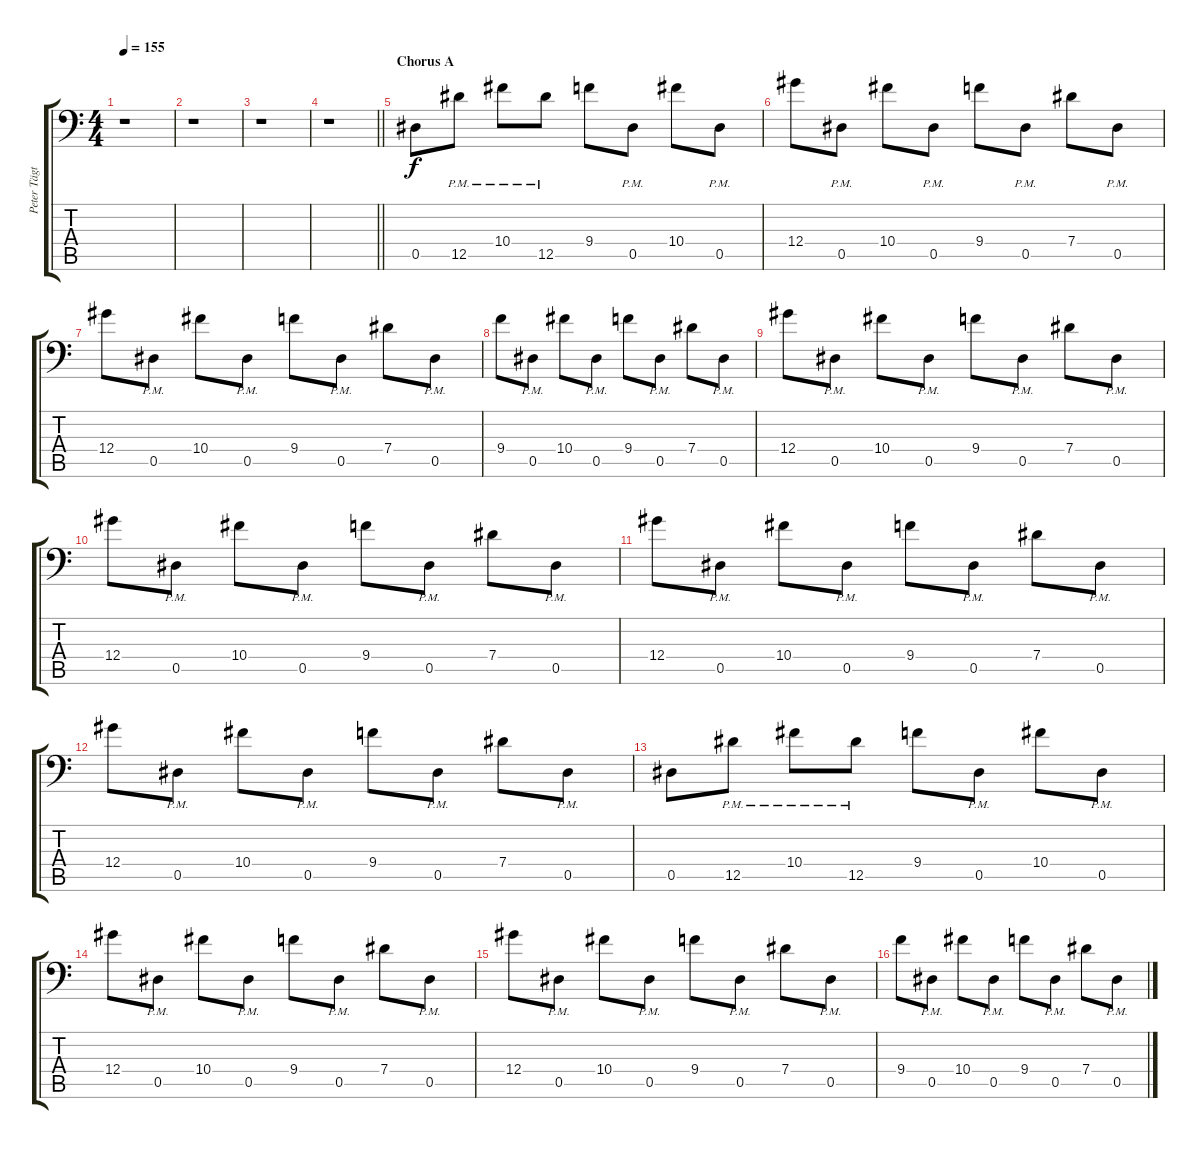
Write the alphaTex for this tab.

\track ("Peter Tägtgren (Lead 1)" "Peter Tägt") {instrument distortionguitar}
\staff {score tabs}
\tuning (Bb3 F3 Db3 Ab2 Eb2 Bb1) {hide}
\ts (4 4)
\tempo 155
\clef f4
\ks c
r.1{dy f} |
r.1 |
r.1 |
\barLineRight lightlight
r.1 |
\section ("" "Chorus A")
0.5.8 12.5{pm}.8 10.4{pm}.8 12.5{pm}.8 9.4.8 0.5{pm}.8 10.4.8 0.5{pm}.8 |
12.4.8 0.5{pm}.8 10.4.8 0.5{pm}.8 9.4.8 0.5{pm}.8 7.4.8 0.5{pm}.8 |
12.4.8 0.5{pm}.8 10.4.8 0.5{pm}.8 9.4.8 0.5{pm}.8 7.4.8 0.5{pm}.8 |
9.4.8 0.5{pm}.8 10.4.8 0.5{pm}.8 9.4.8 0.5{pm}.8 7.4.8 0.5{pm}.8 |
12.4.8 0.5{pm}.8 10.4.8 0.5{pm}.8 9.4.8 0.5{pm}.8 7.4.8 0.5{pm}.8 |
12.4.8 0.5{pm}.8 10.4.8 0.5{pm}.8 9.4.8 0.5{pm}.8 7.4.8 0.5{pm}.8 |
12.4.8 0.5{pm}.8 10.4.8 0.5{pm}.8 9.4.8 0.5{pm}.8 7.4.8 0.5{pm}.8 |
12.4.8 0.5{pm}.8 10.4.8 0.5{pm}.8 9.4.8 0.5{pm}.8 7.4.8 0.5{pm}.8 |
0.5.8 12.5{pm}.8 10.4{pm}.8 12.5{pm}.8 9.4.8 0.5{pm}.8 10.4.8 0.5{pm}.8 |
12.4.8 0.5{pm}.8 10.4.8 0.5{pm}.8 9.4.8 0.5{pm}.8 7.4.8 0.5{pm}.8 |
12.4.8 0.5{pm}.8 10.4.8 0.5{pm}.8 9.4.8 0.5{pm}.8 7.4.8 0.5{pm}.8 |
9.4.8 0.5{pm}.8 10.4.8 0.5{pm}.8 9.4.8 0.5{pm}.8 7.4.8 0.5{pm}.8
